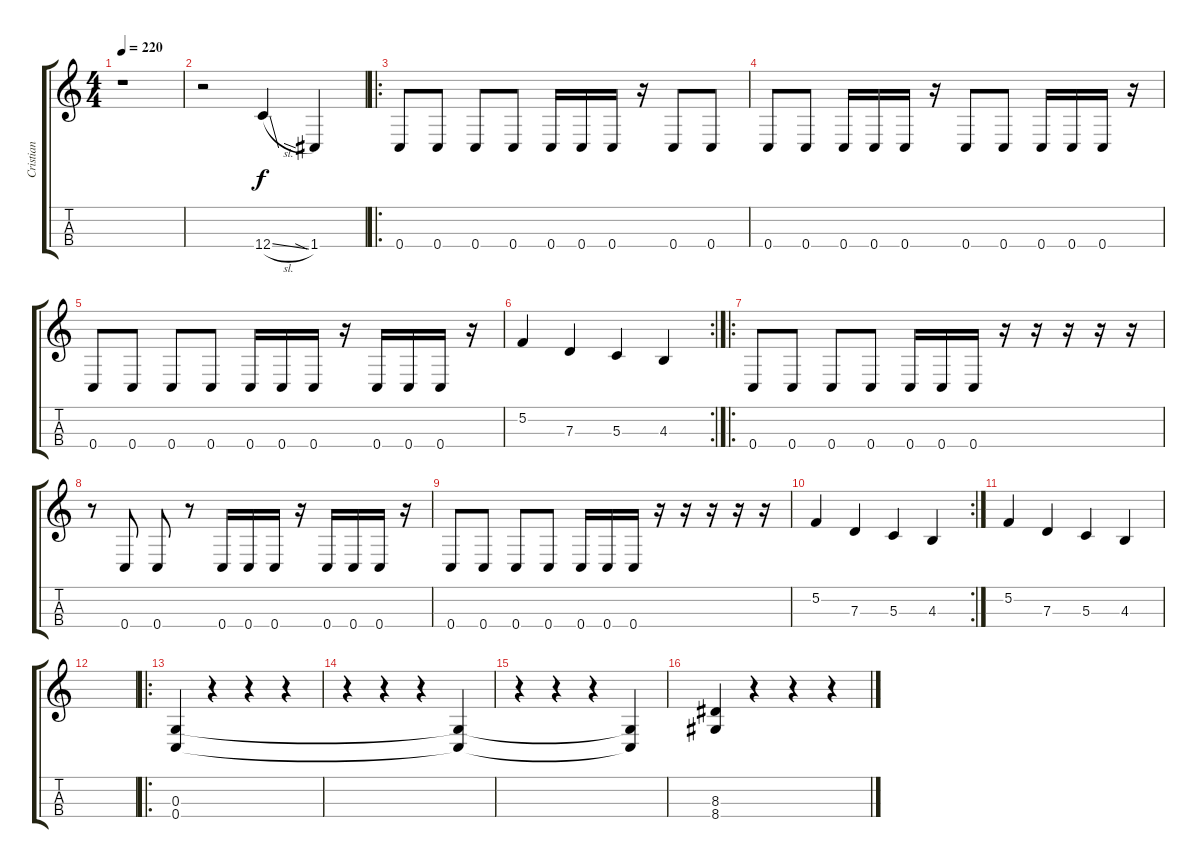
\track ("Cristian" "Cristian") {instrument electricbasspick}
\staff {score tabs}
\tuning (F3 C3 G2 C2) {hide}
\ts (4 4)
\tempo 220
\clef g2
\ks c
r.1{dy f} |
r.2 12.4{sl}.4 1.4{sia}.4 |
\ro
0.4.8 0.4.8 0.4.8 0.4.8 0.4.16 0.4.16 0.4.16 r.16 0.4.8 0.4.8 |
0.4.8 0.4.8 0.4.16 0.4.16 0.4.16 r.16 0.4.8 0.4.8 0.4.16 0.4.16 0.4.16 r.16 |
0.4.8 0.4.8 0.4.8 0.4.8 0.4.16 0.4.16 0.4.16 r.16 0.4.16 0.4.16 0.4.16 r.16 |
\rc 2
5.2.4 7.3.4 5.3.4 4.3.4 |
\ro
0.4.8 0.4.8 0.4.8 0.4.8 0.4.16 0.4.16 0.4.16 r.16 r.16 r.16 r.16 r.16 |
r.8 0.4.8 0.4.8 r.8 0.4.16 0.4.16 0.4.16 r.16 0.4.16 0.4.16 0.4.16 r.16 |
0.4.8 0.4.8 0.4.8 0.4.8 0.4.16 0.4.16 0.4.16 r.16 r.16 r.16 r.16 r.16 |
\rc 2
5.2.4 7.3.4 5.3.4 4.3.4 |
5.2.4 7.3.4 5.3.4 4.3.4 |
|
\ro
(0.3 0.4).4 r.4 r.4 r.4 |
r.4 r.4 r.4 (0.3{t} 0.4{t}).4 |
r.4 r.4 r.4 (0.3{t} 0.4{t}).4 |
(8.3 8.4).4 r.4 r.4 r.4
